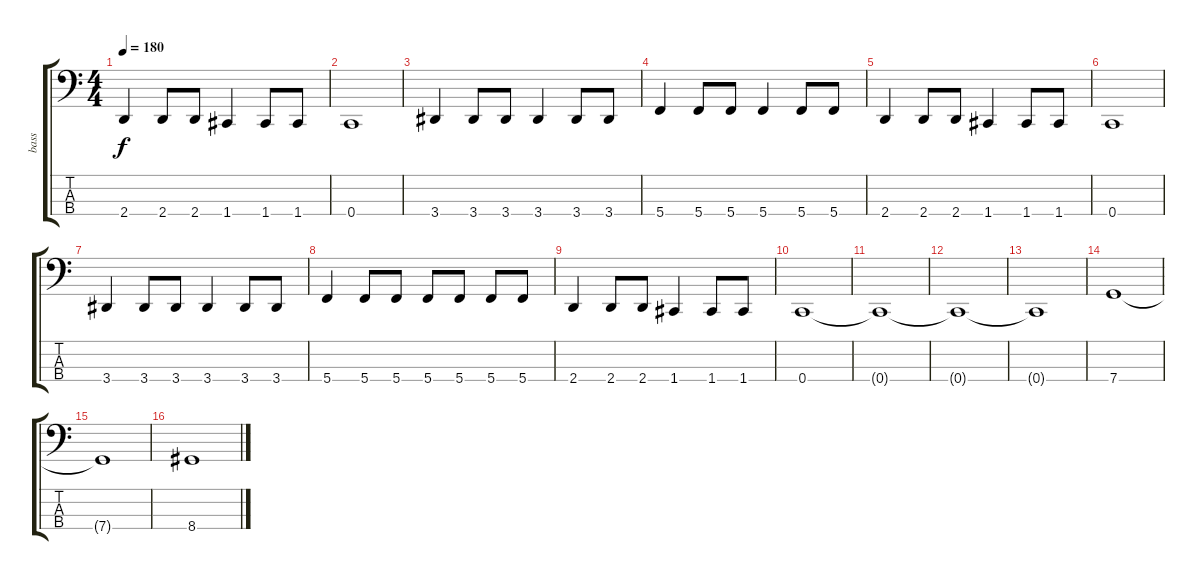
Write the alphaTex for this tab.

\track ("bass" "bass") {instrument electricbasspick}
\staff {score tabs}
\tuning (F2 C2 G1 C1) {hide}
\ts (4 4)
\tempo 180
\clef f4
\ks c
2.4.4{dy f} 2.4.8 2.4.8 1.4.4 1.4.8 1.4.8 |
0.4.1 |
3.4.4 3.4.8 3.4.8 3.4.4 3.4.8 3.4.8 |
5.4.4 5.4.8 5.4.8 5.4.4 5.4.8 5.4.8 |
2.4.4 2.4.8 2.4.8 1.4.4 1.4.8 1.4.8 |
0.4.1 |
3.4.4 3.4.8 3.4.8 3.4.4 3.4.8 3.4.8 |
5.4.4 5.4.8 5.4.8 5.4.8 5.4.8 5.4.8 5.4.8 |
2.4.4 2.4.8 2.4.8 1.4.4 1.4.8 1.4.8 |
0.4.1 |
0.4{t}.1 |
0.4{t}.1 |
0.4{t}.1 |
7.4.1 |
7.4{t}.1 |
8.4.1
